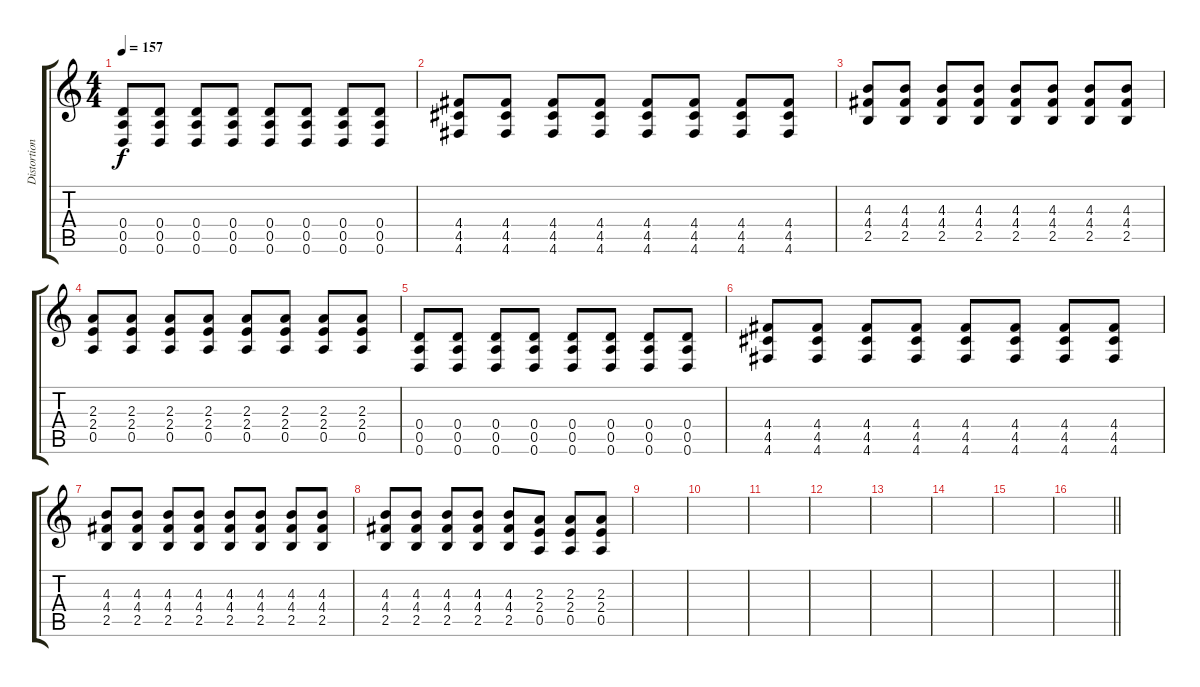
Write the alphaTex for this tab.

\track ("Distortion Guitar" "Distortion") {instrument distortionguitar}
\staff {score tabs}
\tuning (E4 B3 G3 D3 A2 D2) {hide}
\ts (4 4)
\tempo 157
\clef g2
\ks c
(0.4 0.5 0.6).8{dy f} (0.4 0.5 0.6).8 (0.4 0.5 0.6).8 (0.4 0.5 0.6).8 (0.4 0.5 0.6).8 (0.4 0.5 0.6).8 (0.4 0.5 0.6).8 (0.4 0.5 0.6).8 |
(4.4 4.5 4.6).8 (4.4 4.5 4.6).8 (4.4 4.5 4.6).8 (4.4 4.5 4.6).8 (4.4 4.5 4.6).8 (4.4 4.5 4.6).8 (4.4 4.5 4.6).8 (4.4 4.5 4.6).8 |
(4.3 4.4 2.5).8 (4.3 4.4 2.5).8 (4.3 4.4 2.5).8 (4.3 4.4 2.5).8 (4.3 4.4 2.5).8 (4.3 4.4 2.5).8 (4.3 4.4 2.5).8 (4.3 4.4 2.5).8 |
(2.3 2.4 0.5).8 (2.3 2.4 0.5).8 (2.3 2.4 0.5).8 (2.3 2.4 0.5).8 (2.3 2.4 0.5).8 (2.3 2.4 0.5).8 (2.3 2.4 0.5).8 (2.3 2.4 0.5).8 |
(0.4 0.5 0.6).8 (0.4 0.5 0.6).8 (0.4 0.5 0.6).8 (0.4 0.5 0.6).8 (0.4 0.5 0.6).8 (0.4 0.5 0.6).8 (0.4 0.5 0.6).8 (0.4 0.5 0.6).8 |
(4.4 4.5 4.6).8 (4.4 4.5 4.6).8 (4.4 4.5 4.6).8 (4.4 4.5 4.6).8 (4.4 4.5 4.6).8 (4.4 4.5 4.6).8 (4.4 4.5 4.6).8 (4.4 4.5 4.6).8 |
(4.3 4.4 2.5).8 (4.3 4.4 2.5).8 (4.3 4.4 2.5).8 (4.3 4.4 2.5).8 (4.3 4.4 2.5).8 (4.3 4.4 2.5).8 (4.3 4.4 2.5).8 (4.3 4.4 2.5).8 |
(4.3 4.4 2.5).8 (4.3 4.4 2.5).8 (4.3 4.4 2.5).8 (4.3 4.4 2.5).8 (4.3 4.4 2.5).8 (2.3 2.4 0.5).8 (2.3 2.4 0.5).8 (2.3 2.4 0.5).8 |
|
|
|
|
|
|
|
\barLineRight lightlight
